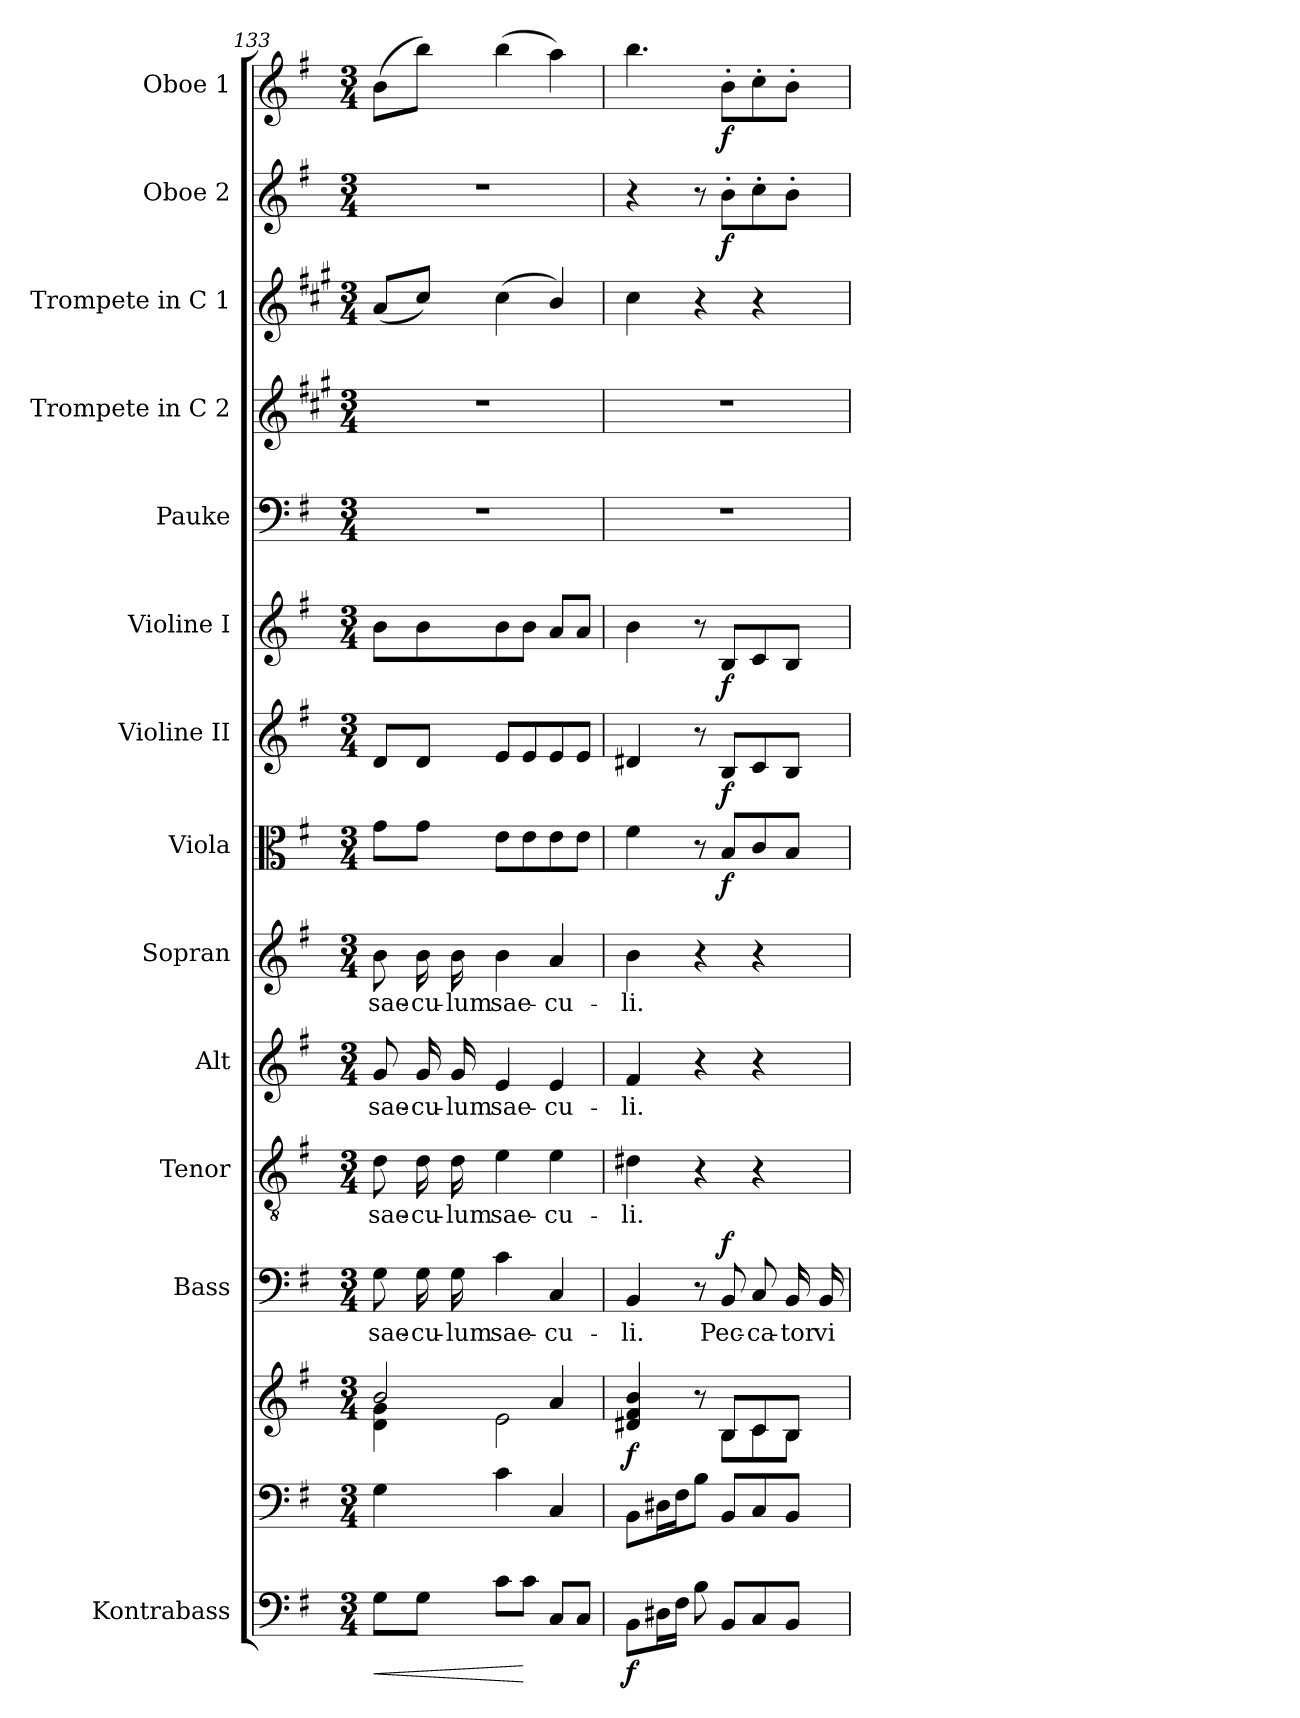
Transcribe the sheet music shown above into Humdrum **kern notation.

**kern	**dynam	**kern	**kern	**dynam	**kern	**text	**dynam	**kern	**text	**kern	**text	**kern	**text	**kern	**dynam	**kern	**dynam	**kern	**dynam	**kern	**kern	**kern	**kern	**dynam	**kern	**dynam
*part14	*part14	*part13	*part13	*part13	*part12	*part12	*part12	*part11	*part11	*part10	*part10	*part9	*part9	*part8	*part8	*part7	*part7	*part6	*part6	*part5	*part4	*part3	*part2	*part2	*part1	*part1
*staff15	*staff15	*staff14	*staff13	*staff13/14	*staff12	*staff12	*staff12	*staff11	*staff11	*staff10	*staff10	*staff9	*staff9	*staff8	*staff8	*staff7	*staff7	*staff6	*staff6	*staff5	*staff4	*staff3	*staff2	*staff2	*staff1	*staff1
*I"Kontrabass	*	*	*	*	*I"Bass	*	*	*I"Tenor	*	*I"Alt	*	*I"Sopran	*	*I"Viola	*	*I"Violine II	*	*I"Violine I	*	*I"Pauke	*I"Trompete in C 2	*I"Trompete in C 1	*I"Oboe 2	*	*I"Oboe 1	*
*I'Kb.	*	*	*	*	*I'B	*	*	*I'T	*	*I'A	*	*I'S	*	*I'Vla.	*	*I'Vl. II	*	*I'Vl. I	*	*I'Pk.	*	*	*I'Ob. 2	*	*I'Ob. 1	*
!!LO:PB:g=z
*clefF4	*	*clefF4	*clefG2	*	*clefF4	*	*	*clefGv2	*	*clefG2	*	*clefG2	*	*clefC3	*	*clefG2	*	*clefG2	*	*clefF4	*clefG2	*clefG2	*clefG2	*	*clefG2	*
*ITrd7c12	*	*	*	*	*	*	*	*	*	*	*	*	*	*	*	*	*	*	*	*	*ITrd1c2	*ITrd1c2	*	*	*	*
*k[f#]	*	*k[f#]	*k[f#]	*	*k[f#]	*	*	*k[f#]	*	*k[f#]	*	*k[f#]	*	*k[f#]	*	*k[f#]	*	*k[f#]	*	*k[f#]	*k[f#]	*k[f#]	*k[f#]	*	*k[f#]	*
*G:	*	*G:	*G:	*	*G:	*	*	*G:	*	*G:	*	*G:	*	*G:	*	*G:	*	*G:	*	*G:	*G:	*G:	*G:	*	*G:	*
*M3/4	*	*M3/4	*M3/4	*	*M3/4	*	*	*M3/4	*	*M3/4	*	*M3/4	*	*M3/4	*	*M3/4	*	*M3/4	*	*M3/4	*M3/4	*M3/4	*M3/4	*	*M3/4	*
=133	=133	=133	=133	=133	=133	=133	=133	=133	=133	=133	=133	=133	=133	=133	=133	=133	=133	=133	=133	=133	=133	=133	=133	=133	=133	=133
!	!LO:HP:b	!	!	!	!	!LO:LY:b	!	!	!LO:LY:b	!	!LO:LY:b	!	!LO:LY:b	!	!	!	!	!	!	!	!	!	!	!	!	!
*	*	*	*^	*	*	*	*	*	*	*	*	*	*	*	*	*	*	*	*	*	*	*	*	*	*	*
8GG\L	<	4G\	2b/	4d\ 4g\	.	8G\	sae-	.	8d\	sae-	8g/	sae-	8b\	sae-	8g\L	.	8d/L	.	8b\L	.	2.r	2.r	(<8g/L	2.r	.	(>8b\L	.
!	!	!	!	!	!	!	!LO:LY:b	!	!	!LO:LY:b	!	!LO:LY:b	!	!LO:LY:b	!	!	!	!	!	!	!	!	!	!	!	!	!
8GG\J	.	.	.	.	.	16G\	-cu-	.	16d\	-cu-	16g/	-cu-	16b\	-cu-	8g\J	.	8d/J	.	8b\	.	.	.	8b/J)	.	.	8bb\J)	.
!	!	!	!	!	!	!	!LO:LY:b	!	!	!LO:LY:b	!	!LO:LY:b	!	!LO:LY:b	!	!	!	!	!	!	!	!	!	!	!	!	!
.	.	.	.	.	.	16G\	-lum	.	16d\	-lum	16g/	-lum	16b\	-lum	.	.	.	.	.	.	.	.	.	.	.	.	.
!	!	!	!	!	!	!	!LO:LY:b	!	!	!LO:LY:b	!	!LO:LY:b	!	!LO:LY:b	!	!	!	!	!	!	!	!	!	!	!	!	!
8C\L	.	4c\	.	2e\	.	4c\	sae-	.	4e\	sae-	4e/	sae-	4b\	sae-	8e\L	.	8e/L	.	8b\	.	.	.	(>4b\	.	.	(>4bb\	.
8C\J	[	.	.	.	.	.	.	.	.	.	.	.	.	.	8e\	.	8e/	.	8b\J	.	.	.	.	.	.	.	.
!	!	!	!	!	!	!	!LO:LY:b	!	!	!LO:LY:b	!	!LO:LY:b	!	!LO:LY:b	!	!	!	!	!	!	!	!	!	!	!	!	!
8CC/L	.	4C/	4a/	.	.	4C/	-cu-	.	4e\	-cu-	4e/	-cu-	4a/	-cu-	8e\	.	8e/	.	8a/L	.	.	.	4a/)	.	.	4aa\)	.
8CC/J	.	.	.	.	.	.	.	.	.	.	.	.	.	.	8e\J	.	8e/J	.	8a/J	.	.	.	.	.	.	.	.
=134	=134	=134	=134	=134	=134	=134	=134	=134	=134	=134	=134	=134	=134	=134	=134	=134	=134	=134	=134	=134	=134	=134	=134	=134	=134	=134	=134
!	!LO:DY:b	!	!	!	!LO:DY:b	!	!LO:LY:b	!	!	!LO:LY:b	!	!LO:LY:b	!	!LO:LY:b	!	!	!	!	!	!	!	!	!	!	!	!	!
8BBB\L	f	8BB\L	4d#X/ 4f#/ 4b/	4.ryy	f	4BB/	-li.	.	4d#X\	-li.	4f#/	-li.	4b\	-li.	4f#\	.	4d#X/	.	4b\	.	2.r	2.r	4b\	4r	.	4.bb\	.
16DD#X\L	.	16D#X\L	.	.	.	.	.	.	.	.	.	.	.	.	.	.	.	.	.	.	.	.	.	.	.	.	.
16FF#\JJ	.	16F#\J	.	.	.	.	.	.	.	.	.	.	.	.	.	.	.	.	.	.	.	.	.	.	.	.	.
8BB\	.	8B\J	8r	.	.	8r	.	.	4r	.	4r	.	4r	.	8r	.	8r	.	8r	.	.	.	4r	8r	.	.	.
!	!	!	!	!	!	!	!LO:LY:b	!LO:DY:a	!	!	!	!	!	!	!	!LO:DY:b	!	!LO:DY:b	!	!LO:DY:b	!	!	!	!	!LO:DY:b	!	!LO:DY:b
8BBB/L	.	8BB/L	8B/L	8B\L	.	8BB/	Pec-	f	.	.	.	.	.	.	8B/L	f	8B/L	f	8B/L	f	.	.	.	8b'>\L	f	8b'>\L	f
!	!	!	!	!	!	!	!LO:LY:b	!	!	!	!	!	!	!	!	!	!	!	!	!	!	!	!	!	!	!	!
8CC/	.	8C/	8c/	8c\	.	8C/	-ca-	.	4r	.	4r	.	4r	.	8c/	.	8c/	.	8c/	.	.	.	4r	8cc'>\	.	8cc'>\	.
!	!	!	!	!	!	!	!LO:LY:b	!	!	!	!	!	!	!	!	!	!	!	!	!	!	!	!	!	!	!	!
8BBB/J	.	8BB/J	8B/J	8B\J	.	16BB/	-tor	.	.	.	.	.	.	.	8B/J	.	8B/J	.	8B/J	.	.	.	.	8b'>\J	.	8b'>\J	.
!	!	!	!	!	!	!	!LO:LY:b	!	!	!	!	!	!	!	!	!	!	!	!	!	!	!	!	!	!	!	!
.	.	.	.	.	.	16BB/	vi-	.	.	.	.	.	.	.	.	.	.	.	.	.	.	.	.	.	.	.	.
*	*	*	*v	*v	*	*	*	*	*	*	*	*	*	*	*	*	*	*	*	*	*	*	*	*	*	*	*
=	=	=	=	=	=	=	=	=	=	=	=	=	=	=	=	=	=	=	=	=	=	=	=	=	=	=
*-	*-	*-	*-	*-	*-	*-	*-	*-	*-	*-	*-	*-	*-	*-	*-	*-	*-	*-	*-	*-	*-	*-	*-	*-	*-	*-
